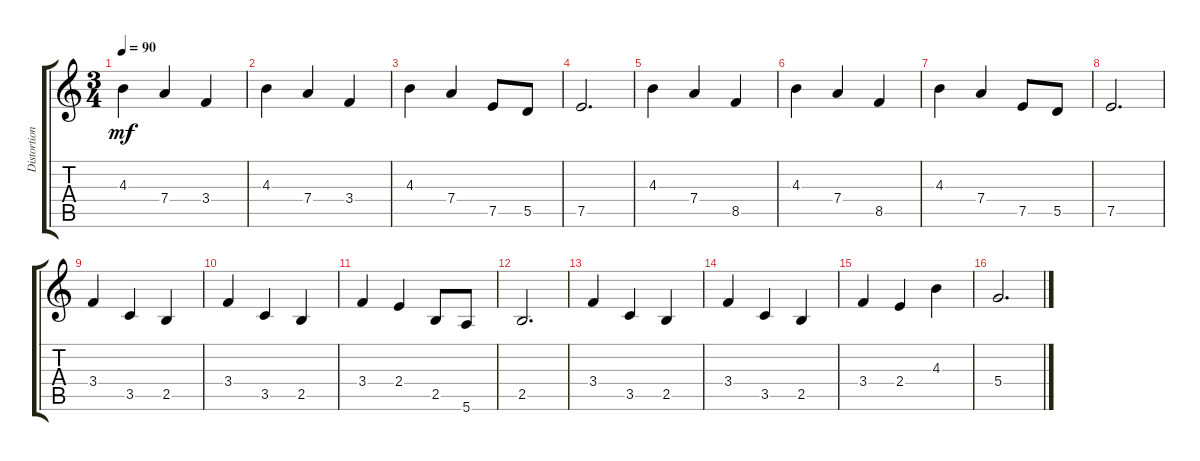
\track ("Distortion Guitar" "Distortion") {instrument distortionguitar}
\staff {score tabs}
\tuning (E4 B3 G3 D3 A2 E2) {hide}
\ts (3 4)
\tempo 90
\clef g2
\ks c
4.3.4{dy mf instrument distortionguitar} 7.4.4 3.4.4 |
4.3.4 7.4.4 3.4.4 |
4.3.4 7.4.4 7.5.8 5.5.8 |
7.5.2{d} |
4.3.4 7.4.4 8.5.4 |
4.3.4 7.4.4 8.5.4 |
4.3.4 7.4.4 7.5.8 5.5.8 |
7.5.2{d} |
3.4.4 3.5.4 2.5.4 |
3.4.4 3.5.4 2.5.4 |
3.4.4 2.4.4 2.5.8 5.6.8 |
2.5.2{d} |
3.4.4 3.5.4 2.5.4 |
3.4.4 3.5.4 2.5.4 |
3.4.4 2.4.4 4.3.4 |
5.4.2{d}
